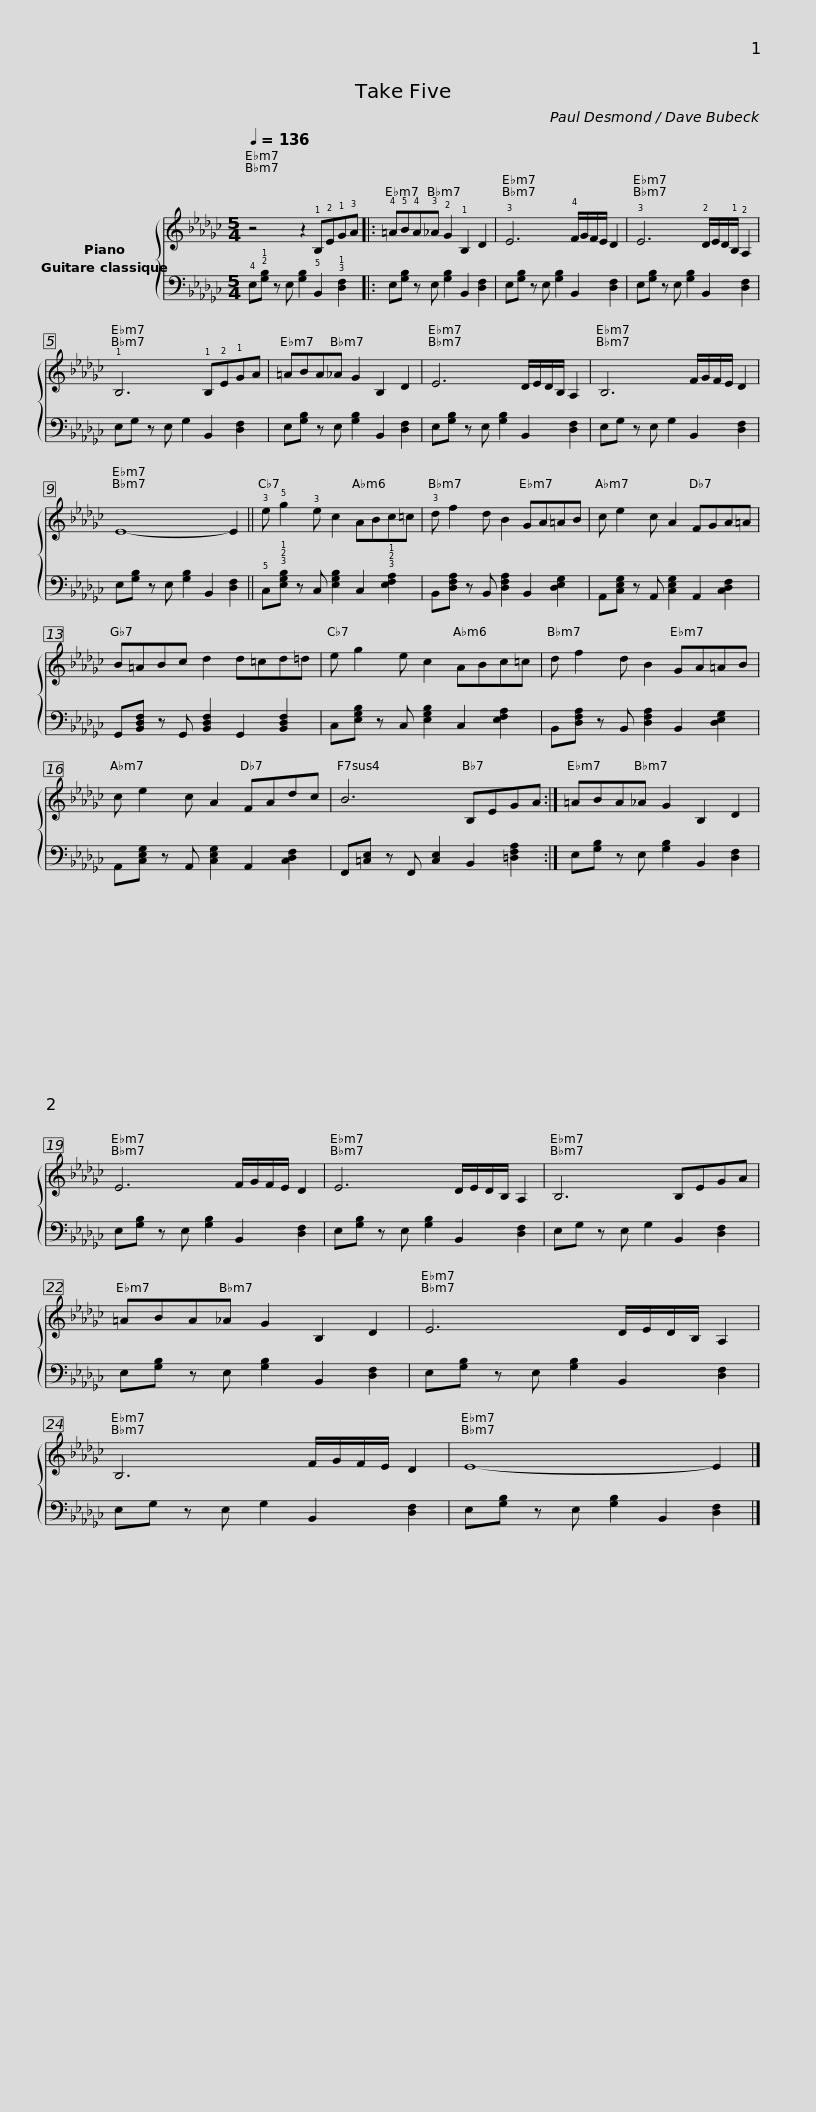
X:1
%%score { 1 2 }
L:1/8
Q:1/4=136
M:5/4
I:linebreak $
K:Gb
V:1 treble
V:2 bass
V:1
 z4 z2 !1!B,!2!E!1!G!3!A |: !4!=A!5!B!4!A!3!_A !2!G2 !1!B,2 D2 | !3!E6 !4!F/G/F/E/ D2 | !3!E6 !2!D/E/D/!1!B,/ !2!A,2 | !1!B,6 !1!B,!2!E!1!GA |$ %5
 =ABA_A G2 B,2 D2 | E6 D/E/D/B,/ A,2 | B,6 F/G/F/E/ D2 | E8- E2 ||$ !3!e !5!g2 !3!e c2 ABc=c | %10
 !3!d f2 d B2 GA=AB | c e2 c A2 FGA=A | B=ABc d2 d=cd=d |$ e g2 e c2 ABc=c | d f2 d B2 GA=AB | %15
 c e2 c A2 FAdc |$ B6 B,EGA :| =ABA_A G2 B,2 D2 | E6 F/G/F/E/ D2 | E6 D/E/D/B,/ A,2 |$ %20
 B,6 B,EGA | =ABA_A G2 B,2 D2 | E6 D/E/D/B,/ A,2 | B,6 F/G/F/E/ D2 | E8- E2 |] %25
V:2
 !4!E,!2!!1![G,B,] z E, [G,B,]2 !5!B,,2 !3!!1![D,F,]2 |: E,[G,B,] z E, [G,B,]2 B,,2 [D,F,]2 | E,[G,B,] z E, [G,B,]2 B,,2 [D,F,]2 | E,[G,B,] z E, [G,B,]2 B,,2 [D,F,]2 | E,G, z E, G,2 B,,2 [D,F,]2 |$ %5
 E,[G,B,] z E, [G,B,]2 B,,2 [D,F,]2 | E,[G,B,] z E, [G,B,]2 B,,2 [D,F,]2 | E,G, z E, G,2 B,,2 [D,F,]2 | E,[G,B,] z E, [G,B,]2 B,,2 [D,F,]2 ||$ !5!C,!3!!2!!1![E,G,B,] z C, [E,G,B,]2 C,2 !3!!2!!1![E,F,A,]2 | %10
 B,,[D,F,A,] z B,, [D,F,A,]2 B,,2 [D,E,G,]2 | A,,[C,E,G,] z A,, [C,E,G,]2 A,,2 [C,D,F,]2 | G,,[B,,D,F,] z G,, [B,,D,F,]2 G,,2 [B,,D,F,]2 |$ C,[E,G,B,] z C, [E,G,B,]2 C,2 [E,F,A,]2 | B,,[D,F,A,] z B,, [D,F,A,]2 B,,2 [D,E,G,]2 | %15
 A,,[C,E,G,] z A,, [C,E,G,]2 A,,2 [C,D,F,]2 |$ F,,[=C,E,] z F,, [C,E,]2 B,,2 [=D,F,A,]2 :| E,[G,B,] z E, [G,B,]2 B,,2 [D,F,]2 | E,[G,B,] z E, [G,B,]2 B,,2 [D,F,]2 | E,[G,B,] z E, [G,B,]2 B,,2 [D,F,]2 |$ %20
 E,G, z E, G,2 B,,2 [D,F,]2 | E,[G,B,] z E, [G,B,]2 B,,2 [D,F,]2 | E,[G,B,] z E, [G,B,]2 B,,2 [D,F,]2 | E,G, z E, G,2 B,,2 [D,F,]2 | E,[G,B,] z E, [G,B,]2 B,,2 [D,F,]2 |] %25
